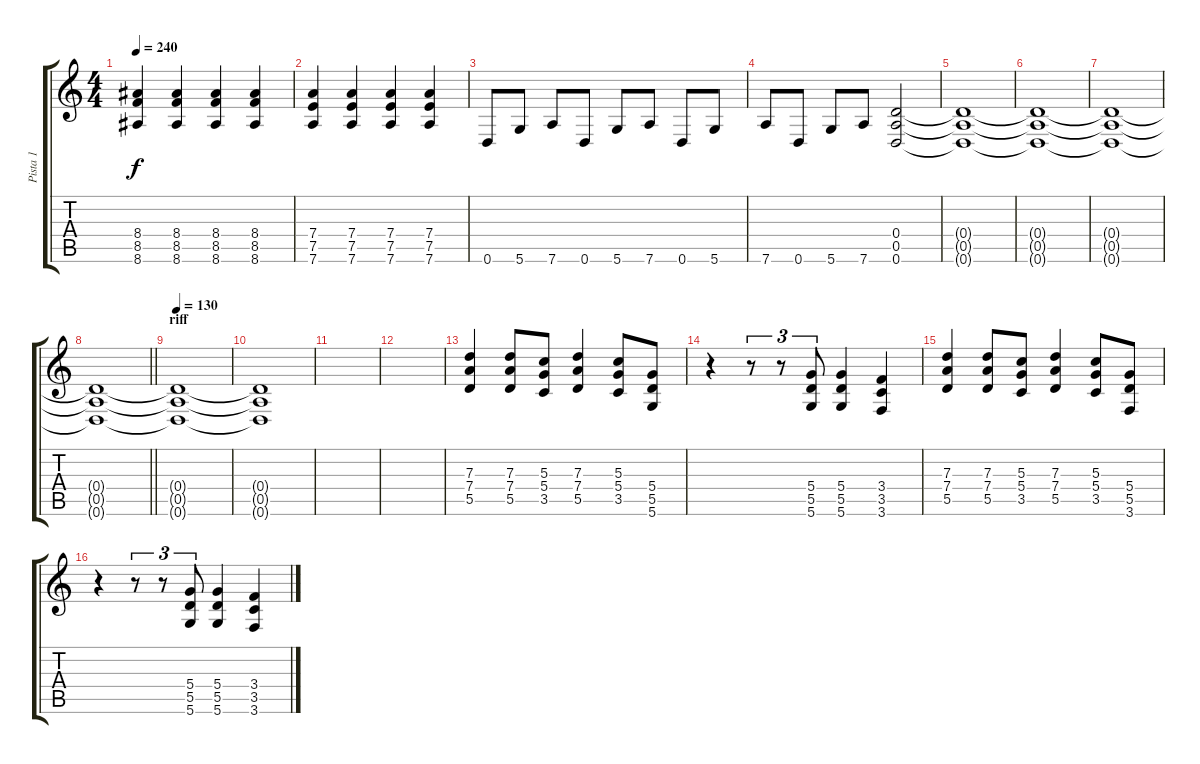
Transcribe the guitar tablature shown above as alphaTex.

\track ("Pista 1" "Pista 1") {instrument distortionguitar}
\staff {score tabs}
\tuning (E4 B3 G3 D3 A2 D2) {hide}
\ts (4 4)
\tempo 240
\clef g2
\ks c
(8.4 8.5 8.6).4{dy f} (8.4 8.5 8.6).4 (8.4 8.5 8.6).4 (8.4 8.5 8.6).4 |
(7.4 7.5 7.6).4 (7.4 7.5 7.6).4 (7.4 7.5 7.6).4 (7.4 7.5 7.6).4 |
0.6.8 5.6.8 7.6.8 0.6.8 5.6.8 7.6.8 0.6.8 5.6.8 |
7.6.8 0.6.8 5.6.8 7.6.8 (0.4 0.5 0.6).2 |
(0.4{t} 0.5{t} 0.6{t}).1 |
(0.4{t} 0.5{t} 0.6{t}).1 |
(0.4{t} 0.5{t} 0.6{t}).1 |
\barLineRight lightlight
(0.4{t} 0.5{t} 0.6{t}).1 |
\section ("" "riff")
\tempo 130
(0.4{t} 0.5{t} 0.6{t}).1 |
(0.4{t} 0.5{t} 0.6{t}).1 |
|
|
(7.3 7.4 5.5).4 (7.3 7.4 5.5).8 (5.3 5.4 3.5).8 (7.3 7.4 5.5).4 (5.3 5.4 3.5).8 (5.4 5.5 5.6).8 |
r.4 r.8{tu (3 2)} r.8{tu (3 2)} (5.4 5.5 5.6).8{tu (3 2)} (5.4 5.5 5.6).4 (3.4 3.5 3.6).4 |
(7.3 7.4 5.5).4 (7.3 7.4 5.5).8 (5.3 5.4 3.5).8 (7.3 7.4 5.5).4 (5.3 5.4 3.5).8 (5.4 5.5 3.6).8 |
r.4 r.8{tu (3 2)} r.8{tu (3 2)} (5.4 5.5 5.6).8{tu (3 2)} (5.4 5.5 5.6).4 (3.4 3.5 3.6).4
